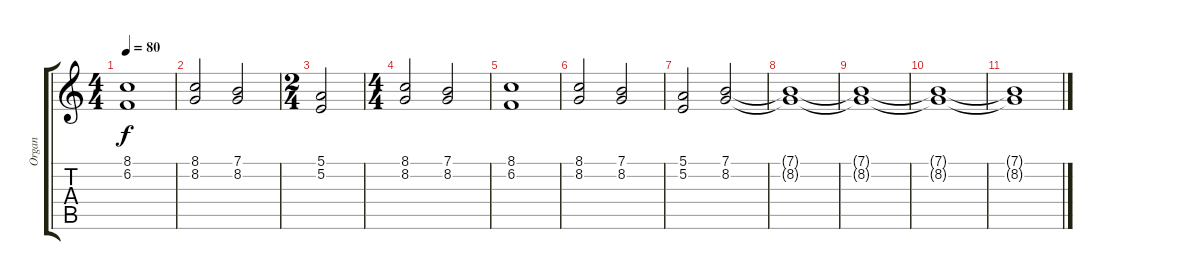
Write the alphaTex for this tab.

\track ("Organ" "Organ") {instrument percussiveorgan}
\staff {score tabs}
\tuning (E4 B3 G3 D3 A2 E2) {hide}
\ts (4 4)
\tempo 80
\clef g2
\ks c
(8.1 6.2).1{dy f} |
(8.1 8.2).2 (7.1 8.2).2 |
\ts (2 4)
(5.1 5.2).2 |
\ts (4 4)
(8.1 8.2).2 (7.1 8.2).2 |
(8.1 6.2).1 |
(8.1 8.2).2 (7.1 8.2).2 |
(5.1 5.2).2 (7.1 8.2).2 |
(7.1{t} 8.2{t}).1 |
(7.1{t} 8.2{t}).1 |
(7.1{t} 8.2{t}).1 |
(7.1{t} 8.2{t}).1
